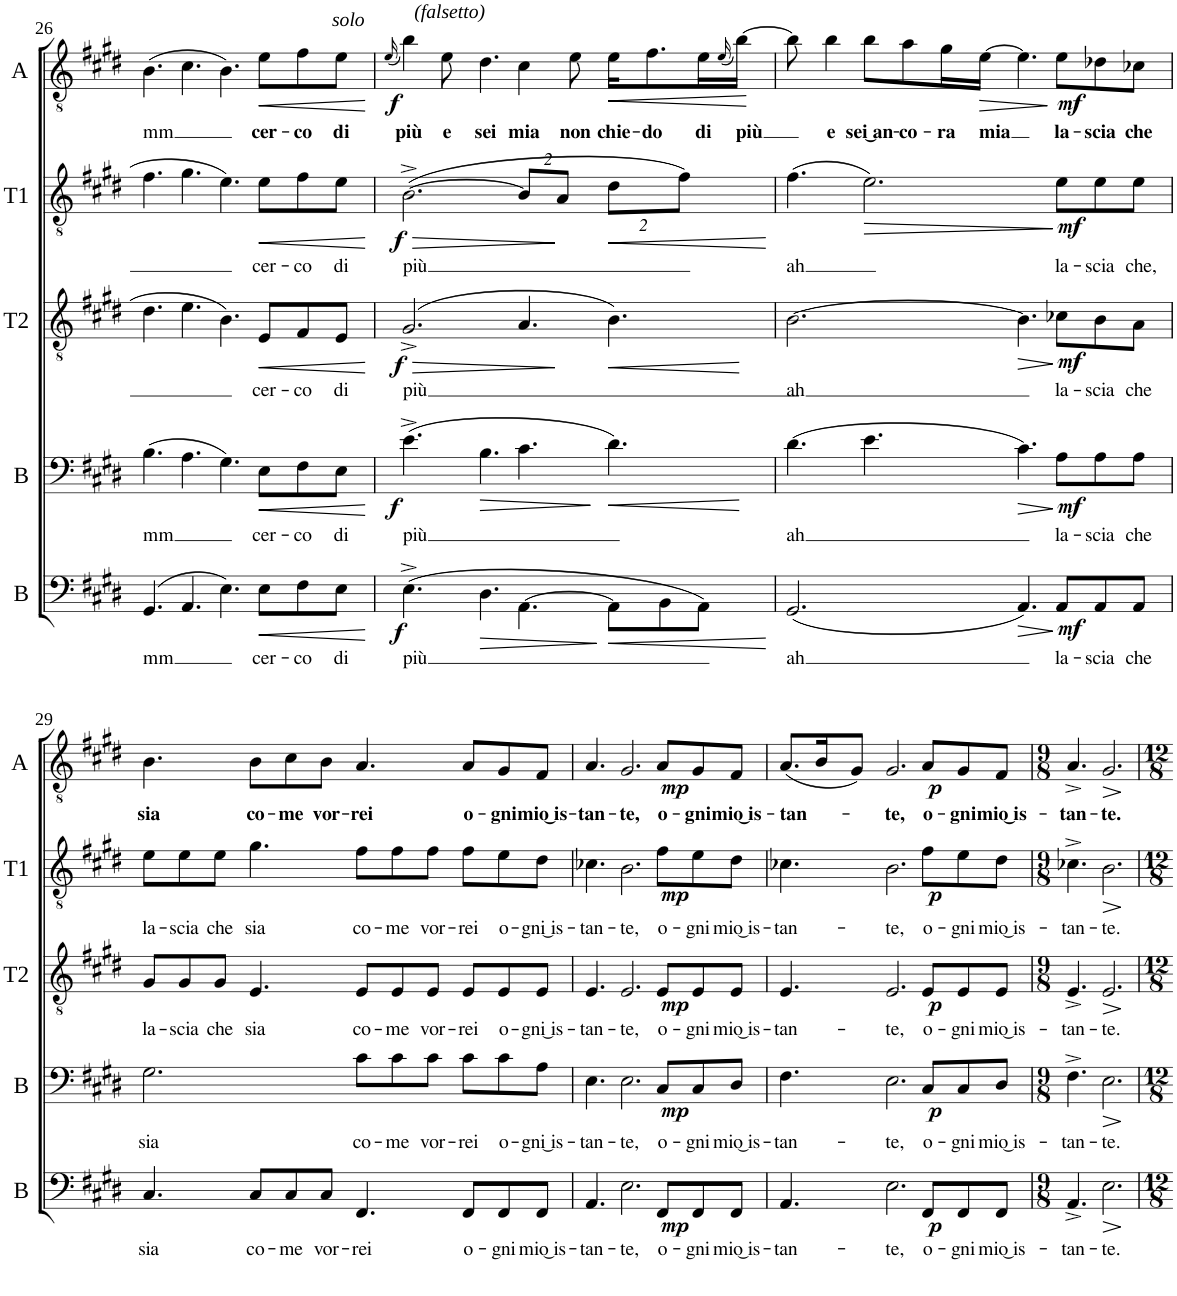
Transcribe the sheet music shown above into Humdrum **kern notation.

**kern	**text	**dynam	**kern	**text	**dynam	**kern	**text	**dynam	**kern	**text	**dynam	**kern	**text	**dynam
*part5	*part5	*part5	*part4	*part4	*part4	*part3	*part3	*part3	*part2	*part2	*part2	*part1	*part1	*part1
*staff5	*staff5	*staff5	*staff4	*staff4	*staff4	*staff3	*staff3	*staff3	*staff2	*staff2	*staff2	*staff1	*staff1	*staff1
*I"B	*	*	*I"B	*	*	*I"T2	*	*	*I"T1	*	*	*I"A	*	*
*I'B	*	*	*I'B	*	*	*I'T2	*	*	*I'T1	*	*	*I'A	*	*
!!LO:PB:g=z
*clefF4	*	*	*clefF4	*	*	*clefGv2	*	*	*clefGv2	*	*	*clefGv2	*	*
*k[f#c#g#d#]	*	*	*k[f#c#g#d#]	*	*	*k[f#c#g#d#]	*	*	*k[f#c#g#d#]	*	*	*k[f#c#g#d#]	*	*
*M12/8	*	*	*M12/8	*	*	*M12/8	*	*	*M12/8	*	*	*M12/8	*	*
=26	=26	=26	=26	=26	=26	=26	=26	=26	=26	=26	=26	=26	=26	=26
!	!LO:LY:b	!	!	!LO:LY:b	!	!	!	!	!	!	!	!	!LO:LY:b	!
(4.GG#/	mm	.	(4.B\	mm	.	4.d#\	.	.	4.f#\	.	.	(4.B\	mm	.
4.AA/	.	.	4.A\	.	.	4.e\	.	.	4.g#\	.	.	4.c#\	.	.
4.E\)	.	.	4.G#\)	.	.	4.B\	.	.	4.e\	.	.	4.B\)	.	.
!	!LO:LY:b	!LO:HP:b	!	!LO:LY:b	!LO:HP:b	!	!LO:LY:b	!LO:HP:b	!	!LO:LY:b	!LO:HP:b	!	!LO:LY:b	!LO:HP:b
8E\L	cer-	<	8E\L	cer-	<	8E/L	cer-	<	8e\L	cer-	<	8e\L	cer-	<
!	!LO:LY:b	!	!	!LO:LY:b	!	!	!LO:LY:b	!	!	!LO:LY:b	!	!	!LO:LY:b	!
8F#\	-co	.	8F#\	-co	.	8F#/	-co	.	8f#\	-co	.	8f#\	-co	.
!	!LO:LY:b	!	!	!LO:LY:b	!	!	!LO:LY:b	!	!	!LO:LY:b	!	!	!LO:LY:b	!
8E\J	di	.	8E\J	di	.	8E/J	di	.	8e\J	di	.	8e\J	di	.
.	.	[	.	.	[	.	.	[	.	.	[	.	.	[
=27	=27	=27	=27	=27	=27	=27	=27	=27	=27	=27	=27	=27	=27	=27
.	.	.	.	.	.	.	.	.	.	.	.	(16qe/	.	.
!	!	!	!	!	!	!	!	!	!	!	!	!LO:TX:a:i:t=solo	!	!
!	!LO:LY:b	!LO:DY:b	!	!LO:LY:b	!LO:DY:b	!	!LO:LY:b	!LO:HP:b	!	!LO:LY:b	!LO:HP:b	!	!LO:LY:b	!
!	!	!	!	!	!	!	!	!LO:DY:n=1:b	!	!	!LO:DY:n=1:b	!	!	!LO:DY:b
(4.E^\	più	f	(4.e^\	più	f	(2.G#^/	più	> f	([2.B^\	più	> f	4b\)	più	f
!	!	!	!	!	!	!	!	!	!	!	!	!LO:TX:a:i:t=(falsetto)	!	!
!	!	!	!	!	!	!	!	!	!	!	!	!	!LO:LY:b	!
.	.	.	.	.	.	.	.	.	.	.	.	8e\	e	.
!	!	!LO:HP:b	!	!	!LO:HP:b	!	!	!	!	!	!	!	!LO:LY:b	!
4.D#\	.	>	4.B\	.	>	.	.	.	.	.	.	4.d#\	sei	.
*	*	*	*	*	*	*	*	*	*Xbrackettup	*	*	*	*	*
!	!	!	!	!	!	!	!	!	!	!	!	!	!LO:LY:b	!
[4.AA\	.	.	4.c#\	.	.	4.A/	.	.	16%3B/L]	.	.	4c#\	mia	.
.	.	.	.	.	.	.	.	.	16%3A/J	.	.	.	.	.
!	!	!	!	!	!	!	!	!	!	!	!	!	!LO:LY:b	!
.	.	.	.	.	.	.	.	.	.	.	.	8e\	non	.
!	!	!LO:HP:n=1:b	!	!	!LO:HP:n=1:b	!	!	!LO:HP:n=1:b	!	!	!LO:HP:n=1:b	!	!LO:LY:b	!LO:HP:b
8AA\L]	.	] <	4.d#\)	.	] <	4.B\)	.	] <	16%3d#\L	.	] <	16e\KL	chie-	<
!	!	!	!	!	!	!	!	!	!	!	!	!	!LO:LY:b	!
.	.	.	.	.	.	.	.	.	.	.	.	8.f#\	-do	.
8BB\	.	.	.	.	.	.	.	.	.	.	.	.	.	.
.	.	.	.	.	.	.	.	.	16%3f#\J)	.	.	.	.	.
!	!	!	!	!	!	!	!	!	!	!	!	!	!LO:LY:b	!
8AA\J)	.	.	.	.	.	.	.	.	.	.	.	16e\L	di	.
.	.	.	.	.	.	.	.	.	.	.	.	(16qe/	.	.
!	!	!	!	!	!	!	!	!	!	!	!	!	!LO:LY:b	!
.	.	.	.	.	.	.	.	.	.	.	.	[16b\JJ)	più	.
.	.	[	.	.	[	.	.	[	.	.	[	.	.	[
=28	=28	=28	=28	=28	=28	=28	=28	=28	=28	=28	=28	=28	=28	=28
!	!LO:LY:b	!	!	!LO:LY:b	!	!	!LO:LY:b	!	!	!LO:LY:b	!	!	!	!
(2.GG#/	ah	.	(4.d#\	ah	.	[2.B\	ah	.	(4.f#\	ah	.	8b\]	.	.
!	!	!	!	!	!	!	!	!	!	!	!	!	!LO:LY:b	!
.	.	.	.	.	.	.	.	.	.	.	.	4b\	e	.
!	!	!	!	!	!	!	!	!	!	!	!LO:HP:b	!	!LO:LY:b	!
.	.	.	4.e\	.	.	.	.	.	2.e\)	.	>	8b\L	sei͜ an-	.
!	!	!	!	!	!	!	!	!	!	!	!	!	!LO:LY:b	!
.	.	.	.	.	.	.	.	.	.	.	.	8a\	-co-	.
!	!	!	!	!	!	!	!	!	!	!	!	!	!LO:LY:b	!
.	.	.	.	.	.	.	.	.	.	.	.	16g#\L	-ra	.
!	!	!	!	!	!	!	!	!	!	!	!	!	!LO:LY:b	!LO:HP:b
.	.	.	.	.	.	.	.	.	.	.	.	[16e\JJ	mia	>
!	!	!LO:HP:b	!	!	!LO:HP:b	!	!	!LO:HP:b	!	!	!	!	!	!
4.AA/)	.	>	4.c#\)	.	>	4.B\]	.	>	.	.	.	4.e\]	.	.
!	!LO:LY:b	!LO:DY:n=1:b	!	!LO:LY:b	!LO:DY:n=1:b	!	!LO:LY:b	!LO:DY:n=1:b	!	!LO:LY:b	!LO:DY:n=1:b	!	!LO:LY:b	!LO:DY:n=1:b
8AA/L	la-	] mf	8A\L	la-	] mf	8c-X\L	la-	] mf	8e\L	la-	] mf	8e\L	la-	] mf
!	!LO:LY:b	!	!	!LO:LY:b	!	!	!LO:LY:b	!	!	!LO:LY:b	!	!	!LO:LY:b	!
8AA/	-scia	.	8A\	-scia	.	8B\	-scia	.	8e\	-scia	.	8d-X\	-scia	.
!	!LO:LY:b	!	!	!LO:LY:b	!	!	!LO:LY:b	!	!	!LO:LY:b	!	!	!LO:LY:b	!
8AA/J	che	.	8A\J	che	.	8A\J	che	.	8e\J	che,	.	8c-X\J	che	.
!!LO:LB:g=z
=29	=29	=29	=29	=29	=29	=29	=29	=29	=29	=29	=29	=29	=29	=29
!	!LO:LY:b	!	!	!LO:LY:b	!	!	!LO:LY:b	!	!	!LO:LY:b	!	!	!LO:LY:b	!
4.C#/	sia	.	2.G#\	sia	.	8G#/L	la-	.	8e\L	la-	.	4.B\	sia	.
!	!	!	!	!	!	!	!LO:LY:b	!	!	!LO:LY:b	!	!	!	!
.	.	.	.	.	.	8G#/	-scia	.	8e\	-scia	.	.	.	.
!	!	!	!	!	!	!	!LO:LY:b	!	!	!LO:LY:b	!	!	!	!
.	.	.	.	.	.	8G#/J	che	.	8e\J	che	.	.	.	.
!	!LO:LY:b	!	!	!	!	!	!LO:LY:b	!	!	!LO:LY:b	!	!	!LO:LY:b	!
8C#/L	co-	.	.	.	.	4.E/	sia	.	4.g#\	sia	.	8B\L	co-	.
!	!LO:LY:b	!	!	!	!	!	!	!	!	!	!	!	!LO:LY:b	!
8C#/	-me	.	.	.	.	.	.	.	.	.	.	8c#\	-me	.
!	!LO:LY:b	!	!	!	!	!	!	!	!	!	!	!	!LO:LY:b	!
8C#/J	vor-	.	.	.	.	.	.	.	.	.	.	8B\J	vor-	.
!	!LO:LY:b	!	!	!LO:LY:b	!	!	!LO:LY:b	!	!	!LO:LY:b	!	!	!LO:LY:b	!
4.FF#/	-rei	.	8c#\L	co-	.	8E/L	co-	.	8f#\L	co-	.	4.A/	-rei	.
!	!	!	!	!LO:LY:b	!	!	!LO:LY:b	!	!	!LO:LY:b	!	!	!	!
.	.	.	8c#\	-me	.	8E/	-me	.	8f#\	-me	.	.	.	.
!	!	!	!	!LO:LY:b	!	!	!LO:LY:b	!	!	!LO:LY:b	!	!	!	!
.	.	.	8c#\J	vor-	.	8E/J	vor-	.	8f#\J	vor-	.	.	.	.
!	!LO:LY:b	!	!	!LO:LY:b	!	!	!LO:LY:b	!	!	!LO:LY:b	!	!	!LO:LY:b	!
8FF#/L	o-	.	8c#\L	-rei	.	8E/L	-rei	.	8f#\L	-rei	.	8A/L	o-	.
!	!LO:LY:b	!	!	!LO:LY:b	!	!	!LO:LY:b	!	!	!LO:LY:b	!	!	!LO:LY:b	!
8FF#/	-gni	.	8c#\	o-	.	8E/	o-	.	8e\	o-	.	8G#/	-gni	.
!	!LO:LY:b	!	!	!LO:LY:b	!	!	!LO:LY:b	!	!	!LO:LY:b	!	!	!LO:LY:b	!
8FF#/J	mio͜ is-	.	8A\J	-gni͜ is-	.	8E/J	-gni͜ is-	.	8d#\J	-gni͜ is-	.	8F#/J	mio͜ is-	.
=30	=30	=30	=30	=30	=30	=30	=30	=30	=30	=30	=30	=30	=30	=30
!	!LO:LY:b	!	!	!LO:LY:b	!	!	!LO:LY:b	!	!	!LO:LY:b	!	!	!LO:LY:b	!
4.AA/	-tan-	.	4.E\	-tan-	.	4.E/	-tan-	.	4.c-X\	-tan-	.	4.A/	-tan-	.
!	!LO:LY:b	!	!	!LO:LY:b	!	!	!LO:LY:b	!	!	!LO:LY:b	!	!	!LO:LY:b	!
2.E\	-te,	.	2.E\	-te,	.	2.E/	-te,	.	2.B\	-te,	.	2.G#/	-te,	.
!	!LO:LY:b	!LO:DY:b	!	!LO:LY:b	!LO:DY:b	!	!LO:LY:b	!LO:DY:b	!	!LO:LY:b	!LO:DY:b	!	!LO:LY:b	!LO:DY:b
8FF#/L	o-	mp	8C#/L	o-	mp	8E/L	o-	mp	8f#\L	o-	mp	8A/L	o-	mp
!	!LO:LY:b	!	!	!LO:LY:b	!	!	!LO:LY:b	!	!	!LO:LY:b	!	!	!LO:LY:b	!
8FF#/	-gni	.	8C#/	-gni	.	8E/	-gni	.	8e\	-gni	.	8G#/	-gni	.
!	!LO:LY:b	!	!	!LO:LY:b	!	!	!LO:LY:b	!	!	!LO:LY:b	!	!	!LO:LY:b	!
8FF#/J	mio͜ is-	.	8D#/J	mio͜ is-	.	8E/J	mio͜ is-	.	8d#\J	mio͜ is-	.	8F#/J	mio͜ is-	.
=31	=31	=31	=31	=31	=31	=31	=31	=31	=31	=31	=31	=31	=31	=31
!	!LO:LY:b	!	!	!LO:LY:b	!	!	!LO:LY:b	!	!	!LO:LY:b	!	!	!LO:LY:b	!
4.AA/	-tan-	.	4.F#\	-tan-	.	4.E/	-tan-	.	4.c-X\	-tan-	.	(8.A/L	-tan-	.
.	.	.	.	.	.	.	.	.	.	.	.	16B/K	.	.
.	.	.	.	.	.	.	.	.	.	.	.	8G#/J)	.	.
!	!LO:LY:b	!	!	!LO:LY:b	!	!	!LO:LY:b	!	!	!LO:LY:b	!	!	!LO:LY:b	!
2.E\	-te,	.	2.E\	-te,	.	2.E/	-te,	.	2.B\	-te,	.	2.G#/	-te,	.
!	!LO:LY:b	!LO:DY:b	!	!LO:LY:b	!LO:DY:b	!	!LO:LY:b	!LO:DY:b	!	!LO:LY:b	!LO:DY:b	!	!LO:LY:b	!LO:DY:b
8FF#/L	o-	p	8C#/L	o-	p	8E/L	o-	p	8f#\L	o-	p	8A/L	o-	p
!	!LO:LY:b	!	!	!LO:LY:b	!	!	!LO:LY:b	!	!	!LO:LY:b	!	!	!LO:LY:b	!
8FF#/	-gni	.	8C#/	-gni	.	8E/	-gni	.	8e\	-gni	.	8G#/	-gni	.
!	!LO:LY:b	!	!	!LO:LY:b	!	!	!LO:LY:b	!	!	!LO:LY:b	!	!	!LO:LY:b	!
8FF#/J	mio͜ is-	.	8D#/J	mio͜ is-	.	8E/J	mio͜ is-	.	8d#\J	mio͜ is-	.	8F#/J	mio͜ is-	.
=32	=32	=32	=32	=32	=32	=32	=32	=32	=32	=32	=32	=32	=32	=32
*M9/8	*	*	*M9/8	*	*	*M9/8	*	*	*M9/8	*	*	*M9/8	*	*
!	!LO:LY:b	!	!	!LO:LY:b	!	!	!LO:LY:b	!	!	!LO:LY:b	!	!	!LO:LY:b	!
4.AA^/	-tan-	.	4.F#^\	-tan-	.	4.E^/	-tan-	.	4.c-X^\	-tan-	.	4.A^/	-tan-	.
!	!LO:LY:b	!LO:HP:b	!	!LO:LY:b	!LO:HP:b	!	!LO:LY:b	!LO:HP:b	!	!LO:LY:b	!LO:HP:b	!	!LO:LY:b	!LO:HP:b
2.E\	-te.	>	2.E\	-te.	>	2.E/	-te.	>	2.B\	-te.	>	2.G#/	-te.	>
.	.	]	.	.	]	.	.	]	.	.	]	.	.	]
=	=	=	=	=	=	=	=	=	=	=	=	=	=	=
*-	*-	*-	*-	*-	*-	*-	*-	*-	*-	*-	*-	*-	*-	*-
